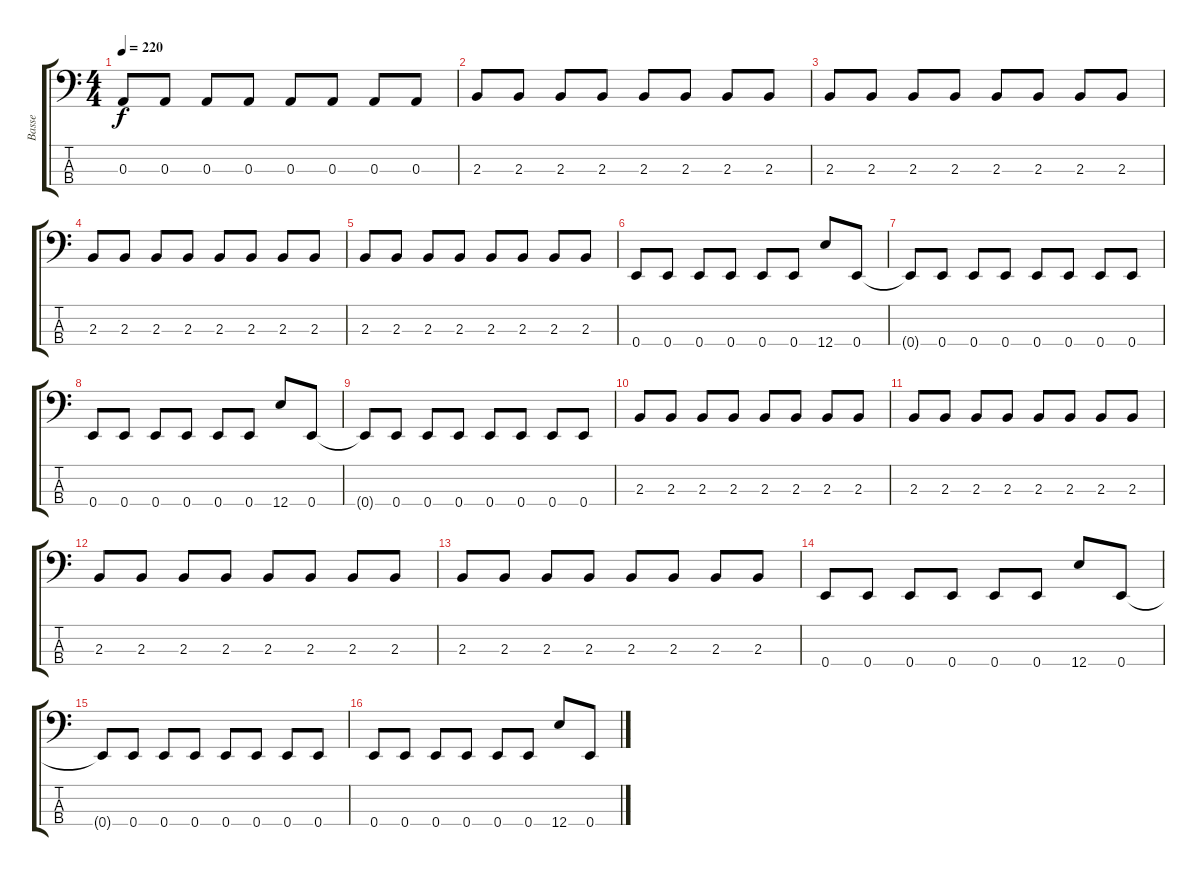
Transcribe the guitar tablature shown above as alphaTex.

\track ("Basse" "Basse") {instrument electricbasspick}
\staff {score tabs}
\tuning (G2 D2 A1 E1) {hide}
\ts (4 4)
\tempo 220
\clef f4
\ks c
0.3{t}.8{dy f} 0.3.8 0.3.8 0.3.8 0.3.8 0.3.8 0.3.8 0.3.8 |
2.3.8 2.3.8 2.3.8 2.3.8 2.3.8 2.3.8 2.3.8 2.3.8 |
2.3.8 2.3.8 2.3.8 2.3.8 2.3.8 2.3.8 2.3.8 2.3.8 |
2.3.8 2.3.8 2.3.8 2.3.8 2.3.8 2.3.8 2.3.8 2.3.8 |
2.3.8 2.3.8 2.3.8 2.3.8 2.3.8 2.3.8 2.3.8 2.3.8 |
0.4.8 0.4.8 0.4.8 0.4.8 0.4.8 0.4.8 12.4.8 0.4.8 |
0.4{t}.8 0.4.8 0.4.8 0.4.8 0.4.8 0.4.8 0.4.8 0.4.8 |
0.4.8 0.4.8 0.4.8 0.4.8 0.4.8 0.4.8 12.4.8 0.4.8 |
0.4{t}.8 0.4.8 0.4.8 0.4.8 0.4.8 0.4.8 0.4.8 0.4.8 |
2.3.8 2.3.8 2.3.8 2.3.8 2.3.8 2.3.8 2.3.8 2.3.8 |
2.3.8 2.3.8 2.3.8 2.3.8 2.3.8 2.3.8 2.3.8 2.3.8 |
2.3.8 2.3.8 2.3.8 2.3.8 2.3.8 2.3.8 2.3.8 2.3.8 |
2.3.8 2.3.8 2.3.8 2.3.8 2.3.8 2.3.8 2.3.8 2.3.8 |
0.4.8 0.4.8 0.4.8 0.4.8 0.4.8 0.4.8 12.4.8 0.4.8 |
0.4{t}.8 0.4.8 0.4.8 0.4.8 0.4.8 0.4.8 0.4.8 0.4.8 |
0.4.8 0.4.8 0.4.8 0.4.8 0.4.8 0.4.8 12.4.8 0.4.8
